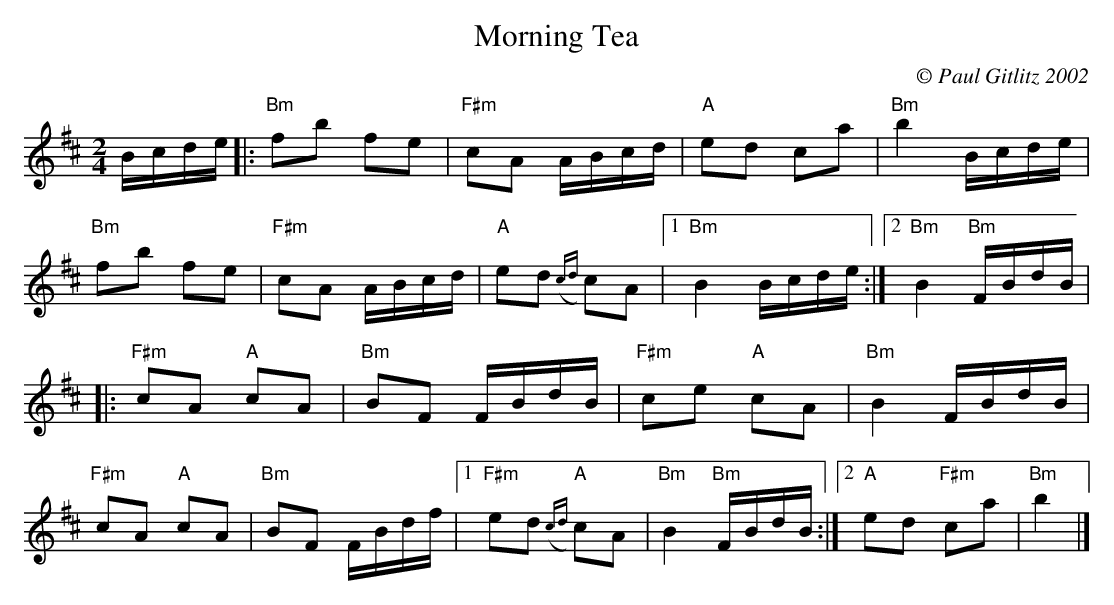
X:1
T:Morning Tea
M:2/4
L:1/8
C:© Paul Gitlitz 2002
K:Bm
B/c/d/e/|:"Bm"fb fe|"F#m"cA A/B/c/d/|"A"ed ca |"Bm"b2B/c/d/e/|!
"Bm"fb fe|"F#m"cA A/B/c/d/|"A"ed ({cd}c)A |1"Bm"B2B/c/d/e/:|2"Bm"B2"Bm"F/B/d/B/ |!
|:"F#m"cA "A"cA |"Bm"BF F/B/d/B/ |"F#m"ce "A"cA|"Bm"B2 F/B/d/B/|!
"F#m"cA "A" cA|"Bm"BF F/B/d/f/|1"F#m"ed "A"({cd}c)A |"Bm"B2"Bm"F/B/d/B/ :|2"A"ed "F#m"ca |"Bm"b2|]
